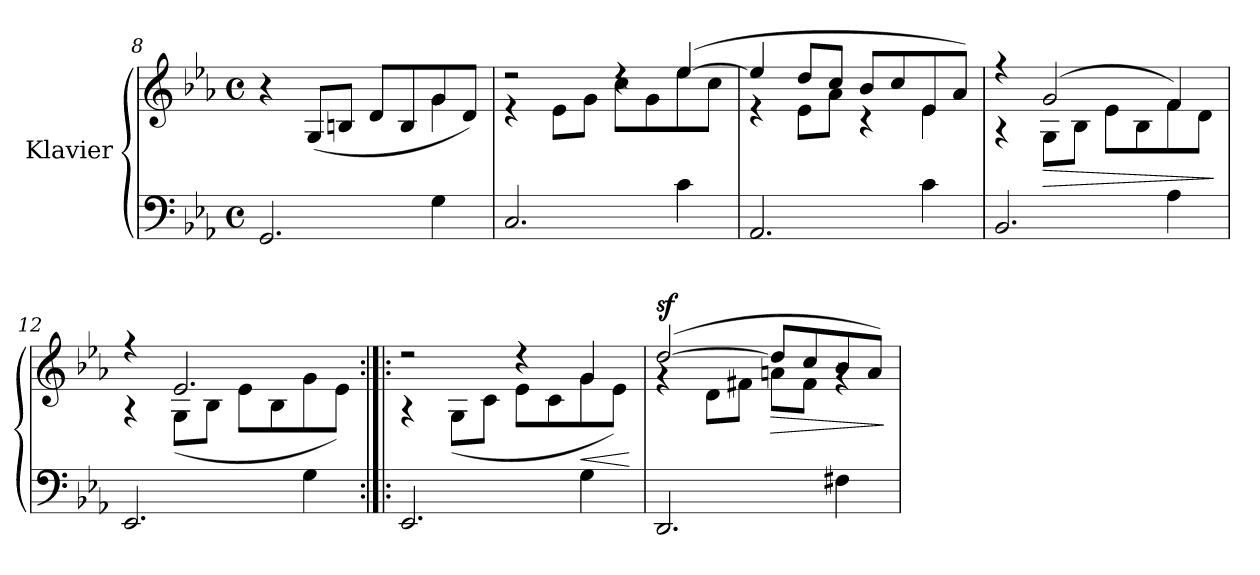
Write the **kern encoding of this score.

**kern	**kern	**dynam
*part1	*part1	*part1
*staff2	*staff1	*staff1/2
*I"Klavier	*	*
*clefF4	*clefG2	*
*k[b-e-a-]	*k[b-e-a-]	*
*M4/4	*M4/4	*
*met(c)	*met(c)	*
=8	=8	=8
*	*^	*
2.GG/	4r	2.ryy	.
.	(>8G/L	.	.
.	8Bn/J	.	.
.	8d/L	.	.
.	8B/	.	.
4G\	8g/	4g\	.
.	8d/J)	.	.
=9	=9	=9	=9
2.C/	2r	4r	.
.	.	8e-\L	.
.	.	8g\J	.
.	4rdd	8cc\L	.
.	.	8g\	.
4c\	(>[4ee-/	8ee-\	.
.	.	8cc\J	.
=10	=10	=10	=10
2.AA-/	4ee-/]	4r	.
.	8dd/L	8e-\L	.
.	8cc/J	8a-\J	.
.	8b-/L	4r	.
.	8cc/	.	.
4c\	8e-/	4e-\	.
.	8a-/J)	.	.
=11	=11	=11	=11
2.BB-/	4r	4r	.
!	!	!	!LO:HP:b
.	(>2g/	8G\L	>
.	.	8B-\J	.
.	.	8e-\L	.
.	.	8B-\	.
4A-\	4f/)	8f\	.
.	.	8d\J	.
*	*v	*v	*
.	.	]
=12	=12	=12
*	*^	*
2.EE-/	4r	4r	.
.	2.e-/	(<8G\L	.
.	.	8B-\J	.
.	.	8e-\L	.
.	.	8B-\	.
4G\	.	8g\	.
.	.	8e-\J)	.
!!LO:LB:g=z	!!
=13:|!|:	=13:|!|:	=13:|!|:	=13:|!|:
2.EE-/	2r	4r	.
.	.	(<8G\L	.
.	.	8c\J	.
.	4r	8e-\L	.
.	.	8c\	.
!	!	!	!LO:HP:b
4G\	4g/	8g\	<
.	.	8e-\J)	.
*	*v	*v	*
.	.	[
=14	=14	=14
*	*^	*
!	!	!	!LO:DY:a
2.DD/	(>[2dd/	4rg	sf
.	.	8d\L	.
.	.	8f#X\J	.
!	!	!	!LO:HP:b
.	8dd/L]	8an\L	>
.	8cc/	8f#\J	.
4F#X\	8b-/	4rg	.
.	8a/J)	.	.
*	*v	*v	*
.	.	]
=	=	=
*-	*-	*-
